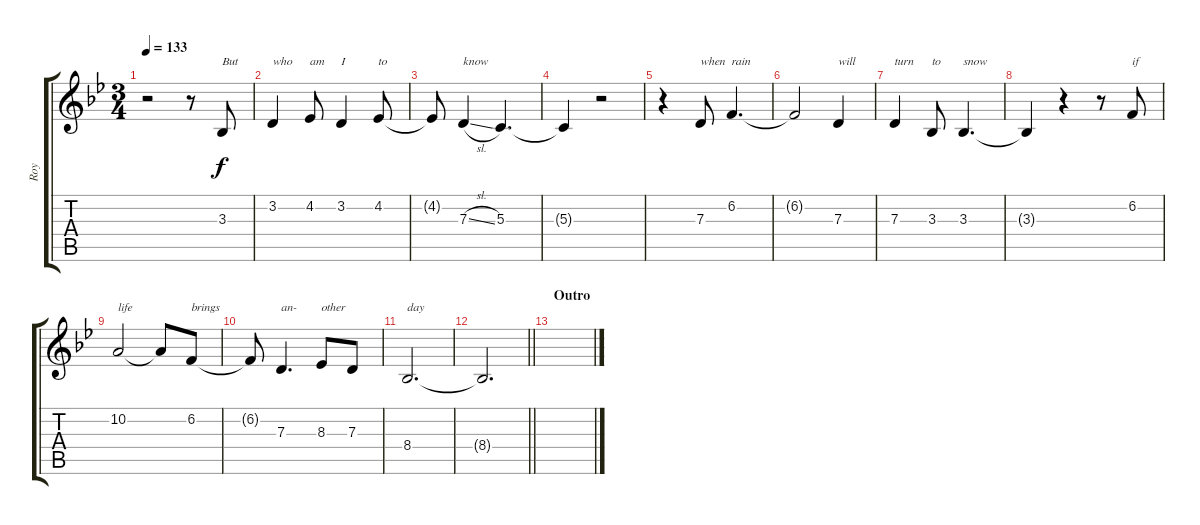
\track ("Roy" "Roy") {instrument flute}
\staff {score tabs}
\tuning (E4 B3 G3 D3 A2 E2) {hide}
\ts (3 4)
\tempo 133
\clef g2
\ks gminor
r.2{dy f} r.8 3.3.8{txt "But"} |
3.2.4{txt "who"} 4.2.8{txt "am"} 3.2.4{txt "I"} 4.2.8{txt "to"} |
4.2{t}.8 7.3{sl}.4{txt "know"} 5.3.4{d} |
5.3{t}.4 r.2 |
r.4 7.3.8{txt "when"} 6.2.4{d txt "rain"} |
6.2{t}.2 7.3.4{txt "will"} |
7.3.4{txt "turn"} 3.3.8{txt "to"} 3.3.4{d txt "snow"} |
3.3{t}.4 r.4 r.8 6.2.8{txt "if"} |
10.2.2{txt "life"} 10.2{t}.8 6.2.8{txt "brings"} |
6.2{t}.8 7.3.4{d txt "an-"} 8.3.8{txt "other"} 7.3.8 |
8.4.2{d txt "day"} |
\barLineRight lightlight
8.4{t}.2{d volume 0} |
\section ("" "Outro")
